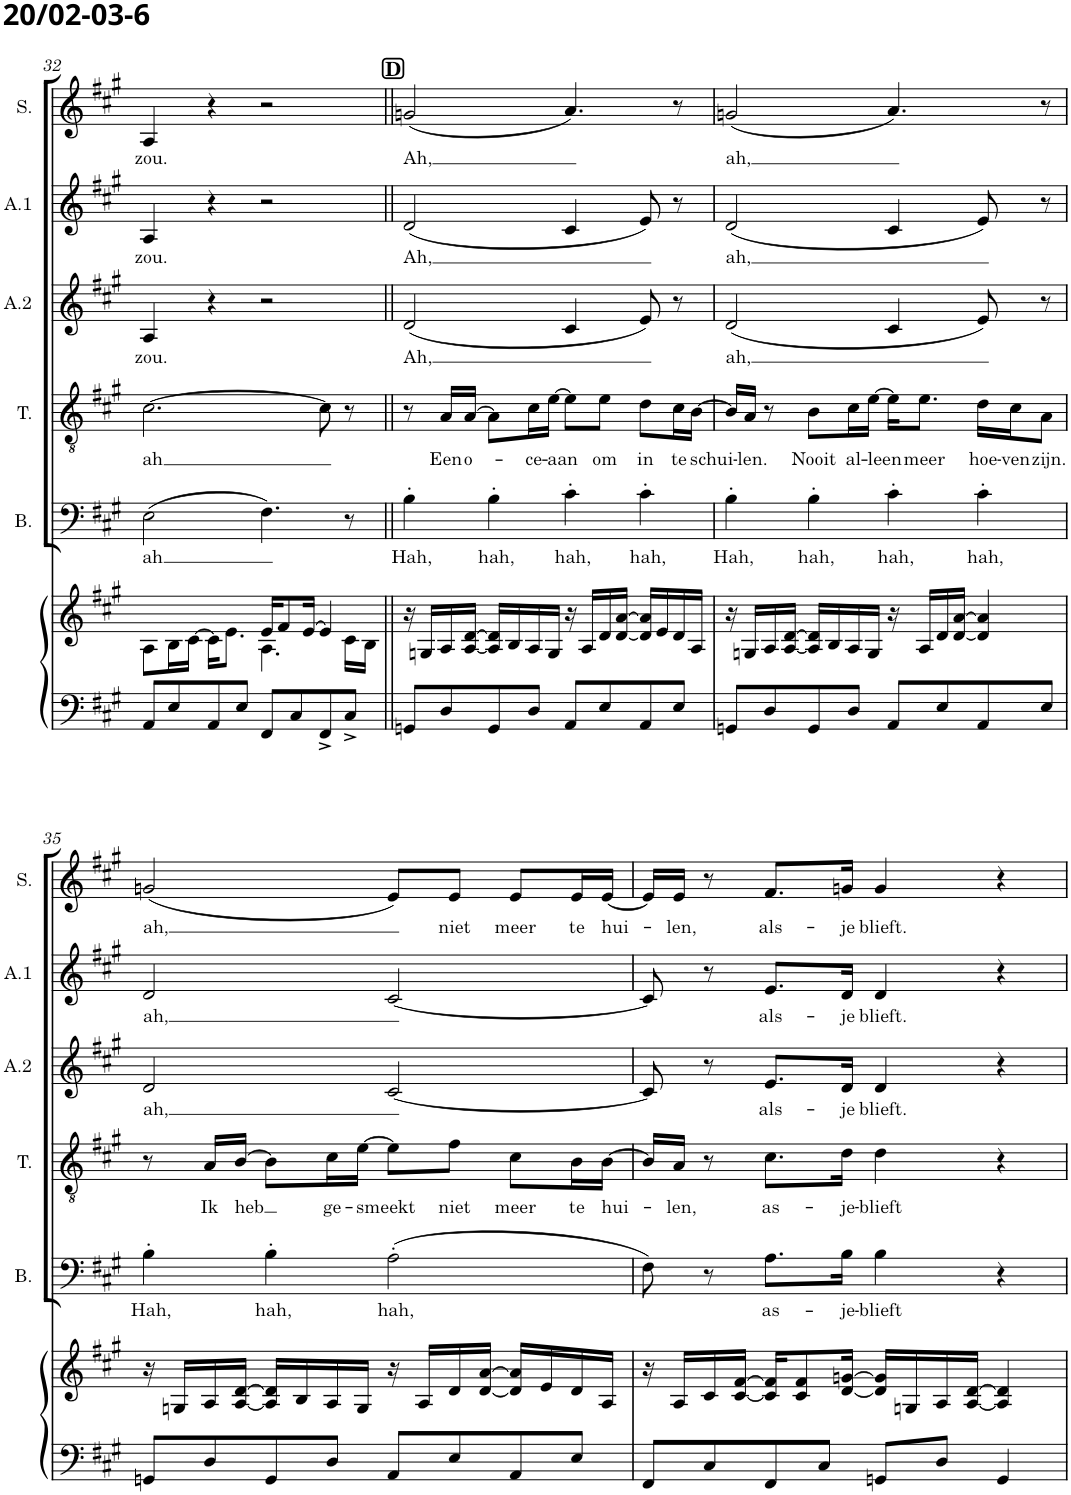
**kern	**kern	**kern	**text	**kern	**text	**kern	**text	**kern	**text	**kern	**text
*part6	*part6	*part5	*part5	*part4	*part4	*part3	*part3	*part2	*part2	*part1	*part1
*staff7	*staff6	*staff5	*staff5	*staff4	*staff4	*staff3	*staff3	*staff2	*staff2	*staff1	*staff1
*I"Piano	*	*I"Bass	*	*I"Tenor	*	*I"Alt 2	*	*I"Alt 1	*	*I"Sopraan	*
*I'Pno	*	*I'B.	*	*I'T.	*	*I'A.2	*	*I'A.1	*	*I'S.	*
!!LO:PB:g=z
*clefF4	*clefG2	*clefF4	*	*clefGv2	*	*clefG2	*	*clefG2	*	*clefG2	*
*	*	*Trd12c21	*	*	*	*	*	*	*	*Trd1c2	*
*k[f#c#g#]	*k[f#c#g#]	*k[f#c#g#]	*	*k[f#c#g#]	*	*k[f#c#g#]	*	*k[f#c#g#]	*	*k[f#c#g#]	*
*M4/4	*M4/4	*M4/4	*	*M4/4	*	*M4/4	*	*M4/4	*	*M4/4	*
=32	=32	=32	=32	=32	=32	=32	=32	=32	=32	=32	=32
*	*^	*	*	*	*	*	*	*	*	*	*
!	!	!	!	!LO:LY:b	!	!LO:LY:b	!	!LO:LY:b	!	!LO:LY:b	!	!LO:LY:b
8AA/L	8A\L	2ryy	(2E\	ah	[2.c#\	ah	4A/	zou.	4A/	zou.	4A/	zou.
8E/	16B\L	.	.	.	.	.	.	.	.	.	.	.
.	[16c#\JJ	.	.	.	.	.	.	.	.	.	.	.
8AA/	16c#\KL]	.	.	.	.	.	4r	.	4r	.	4r	.
.	8.e\J	.	.	.	.	.	.	.	.	.	.	.
8E/J	.	.	.	.	.	.	.	.	.	.	.	.
8FF#/L	4.A\	16e/KL	4.F#\)	.	.	.	2r	.	2r	.	2r	.
.	.	8f#/	.	.	.	.	.	.	.	.	.	.
8C#/	.	.	.	.	.	.	.	.	.	.	.	.
.	.	[16e/Jk	.	.	.	.	.	.	.	.	.	.
8FF#^/	.	4e/]	.	.	8c#\]	.	.	.	.	.	.	.
8C#^/J	16c#\LL	.	8r	.	8r	.	.	.	.	.	.	.
.	16B\JJ	.	.	.	.	.	.	.	.	.	.	.
*	*v	*v	*	*	*	*	*	*	*	*	*	*
!!LO:REH:place=s1:a:B:cj:fs=11:t=D
=33||	=33||	=33||	=33||	=33||	=33||	=33||	=33||	=33||	=33||	=33||	=33||
!	!	!	!LO:LY:b	!	!	!	!LO:LY:b	!	!LO:LY:b	!	!LO:LY:b
8GGn/L	16r	4B'\	Hah,	8r	.	(2d/	Ah,	(2d/	Ah,	(2gn/	Ah,
.	16Gn/LL	.	.	.	.	.	.	.	.	.	.
!	!	!	!	!	!LO:LY:b	!	!	!	!	!	!
8D/	16A/	.	.	16A/LL	Een	.	.	.	.	.	.
!	!	!	!	!	!LO:LY:b	!	!	!	!	!	!
.	[16A/ [16d/JJ	.	.	[16A/JJ	o-	.	.	.	.	.	.
!	!	!	!LO:LY:b	!	!	!	!	!	!	!	!
8GG/	16A/] 16d/]LL	4B'\	hah,	8A\L]	.	.	.	.	.	.	.
.	16B/	.	.	.	.	.	.	.	.	.	.
!	!	!	!	!	!LO:LY:b	!	!	!	!	!	!
8D/J	16A/	.	.	16c#\L	-ce-	.	.	.	.	.	.
!	!	!	!	!	!LO:LY:b	!	!	!	!	!	!
.	16G/JJ	.	.	[16e\JJ	-aan	.	.	.	.	.	.
!	!	!	!LO:LY:b	!	!	!	!	!	!	!	!
8AA/L	16r	4c#'\	hah,	8e\L]	.	4c#/	.	4c#/	.	4.a/)	.
.	16A/LL	.	.	.	.	.	.	.	.	.	.
!	!	!	!	!	!LO:LY:b	!	!	!	!	!	!
8E/	16d/	.	.	8e\J	om	.	.	.	.	.	.
.	[16d/ [16a/JJ	.	.	.	.	.	.	.	.	.	.
!	!	!	!LO:LY:b	!	!LO:LY:b	!	!	!	!	!	!
8AA/	16d/] 16a/]LL	4c#'\	hah,	8d\L	in	8e/)	.	8e/)	.	.	.
.	16e/	.	.	.	.	.	.	.	.	.	.
!	!	!	!	!	!LO:LY:b	!	!	!	!	!	!
8E/J	16d/	.	.	16c#\L	te	8r	.	8r	.	8r	.
!	!	!	!	!	!LO:LY:b	!	!	!	!	!	!
.	16A/JJ	.	.	[16B\JJ	schui-	.	.	.	.	.	.
=34	=34	=34	=34	=34	=34	=34	=34	=34	=34	=34	=34
!	!	!	!LO:LY:b	!	!	!	!LO:LY:b	!	!LO:LY:b	!	!LO:LY:b
8GGn/L	16r	4B'\	Hah,	16B/LL]	.	(2d/	ah,	(2d/	ah,	(2gn/	ah,
!	!	!	!	!	!LO:LY:b	!	!	!	!	!	!
.	16Gn/LL	.	.	16A/JJ	-len.	.	.	.	.	.	.
8D/	16A/	.	.	8r	.	.	.	.	.	.	.
.	[16A/ [16d/JJ	.	.	.	.	.	.	.	.	.	.
!	!	!	!LO:LY:b	!	!LO:LY:b	!	!	!	!	!	!
8GG/	16A/] 16d/]LL	4B'\	hah,	8B\L	Nooit	.	.	.	.	.	.
.	16B/	.	.	.	.	.	.	.	.	.	.
!	!	!	!	!	!LO:LY:b	!	!	!	!	!	!
8D/J	16A/	.	.	16c#\L	al-	.	.	.	.	.	.
!	!	!	!	!	!LO:LY:b	!	!	!	!	!	!
.	16G/JJ	.	.	[16e\JJ	-leen	.	.	.	.	.	.
!	!	!	!LO:LY:b	!	!	!	!	!	!	!	!
8AA/L	16r	4c#'\	hah,	16e\KL]	.	4c#/	.	4c#/	.	4.a/)	.
!	!	!	!	!	!LO:LY:b	!	!	!	!	!	!
.	16A/LL	.	.	8.e\J	meer	.	.	.	.	.	.
8E/	16d/	.	.	.	.	.	.	.	.	.	.
.	[16d/ [16a/JJ	.	.	.	.	.	.	.	.	.	.
!	!	!	!LO:LY:b	!	!LO:LY:b	!	!	!	!	!	!
8AA/	4d/] 4a/]	4c#'\	hah,	16d\LL	hoe-	8e/)	.	8e/)	.	.	.
!	!	!	!	!	!LO:LY:b	!	!	!	!	!	!
.	.	.	.	16c#\J	-ven	.	.	.	.	.	.
!	!	!	!	!	!LO:LY:b	!	!	!	!	!	!
8E/J	.	.	.	8A\J	zijn.	8r	.	8r	.	8r	.
!!LO:LB:g=z
=35	=35	=35	=35	=35	=35	=35	=35	=35	=35	=35	=35
!	!	!	!LO:LY:b	!	!	!	!LO:LY:b	!	!LO:LY:b	!	!LO:LY:b
8GGn/L	16r	4B'\	Hah,	8r	.	2d/	ah,	2d/	ah,	(2gn/	ah,
.	16Gn/LL	.	.	.	.	.	.	.	.	.	.
!	!	!	!	!	!LO:LY:b	!	!	!	!	!	!
8D/	16A/	.	.	16A/LL	Ik	.	.	.	.	.	.
!	!	!	!	!	!LO:LY:b	!	!	!	!	!	!
.	[16A/ [16d/JJ	.	.	[16B/JJ	heb	.	.	.	.	.	.
!	!	!	!LO:LY:b	!	!	!	!	!	!	!	!
8GG/	16A/] 16d/]LL	4B'\	hah,	8B\L]	.	.	.	.	.	.	.
.	16B/	.	.	.	.	.	.	.	.	.	.
!	!	!	!	!	!LO:LY:b	!	!	!	!	!	!
8D/J	16A/	.	.	16c#\L	ge-	.	.	.	.	.	.
!	!	!	!	!	!LO:LY:b	!	!	!	!	!	!
.	16G/JJ	.	.	[16e\JJ	-smeekt	.	.	.	.	.	.
!	!	!	!LO:LY:b	!	!	!	!	!	!	!	!
8AA/L	16r	(2A'\	hah,	8e\L]	.	[2c#/	.	[2c#/	.	8e/L)	.
.	16A/LL	.	.	.	.	.	.	.	.	.	.
!	!	!	!	!	!LO:LY:b	!	!	!	!	!	!LO:LY:b
8E/	16d/	.	.	8f#\J	niet	.	.	.	.	8e/J	niet
.	[16d/ [16a/JJ	.	.	.	.	.	.	.	.	.	.
!	!	!	!	!	!LO:LY:b	!	!	!	!	!	!LO:LY:b
8AA/	16d/] 16a/]LL	.	.	8c#\L	meer	.	.	.	.	8e/L	meer
.	16e/	.	.	.	.	.	.	.	.	.	.
!	!	!	!	!	!LO:LY:b	!	!	!	!	!	!LO:LY:b
8E/J	16d/	.	.	16B\L	te	.	.	.	.	16e/L	te
!	!	!	!	!	!LO:LY:b	!	!	!	!	!	!LO:LY:b
.	16A/JJ	.	.	[16B\JJ	hui-	.	.	.	.	[16e/JJ	hui-
=36	=36	=36	=36	=36	=36	=36	=36	=36	=36	=36	=36
8FF#/L	16r	8F#\)	.	16B/LL]	.	8c#/]	.	8c#/]	.	16e/LL]	.
!	!	!	!	!	!LO:LY:b	!	!	!	!	!	!LO:LY:b
.	16A/LL	.	.	16A/JJ	-len,	.	.	.	.	16e/JJ	-len,
8C#/	16c#/	8r	.	8r	.	8r	.	8r	.	8r	.
.	[16c#/ [16f#/JJ	.	.	.	.	.	.	.	.	.	.
!	!	!	!LO:LY:b	!	!LO:LY:b	!	!LO:LY:b	!	!LO:LY:b	!	!LO:LY:b
8FF#/	16c#/] 16f#/]KL	8.A\L	as-	8.c#\L	as-	8.e/L	als-	8.e/L	als-	8.f#/L	als-
.	8c#/ 8f#/	.	.	.	.	.	.	.	.	.	.
8C#/J	.	.	.	.	.	.	.	.	.	.	.
!	!	!	!LO:LY:b	!	!LO:LY:b	!	!LO:LY:b	!	!LO:LY:b	!	!LO:LY:b
.	[16d/ [16gn/Jk	16B\Jk	-je-	16d\Jk	-je-	16d/Jk	-je	16d/Jk	-je	16gn/Jk	-je
!	!	!	!LO:LY:b	!	!LO:LY:b	!	!LO:LY:b	!	!LO:LY:b	!	!LO:LY:b
8GGn/L	16d/] 16g/]LL	4B\	-blieft	4d\	-blieft	4d/	blieft.	4d/	blieft.	4g/	blieft.
.	16Gn/	.	.	.	.	.	.	.	.	.	.
8D/J	16A/	.	.	.	.	.	.	.	.	.	.
.	[16A/ [16d/JJ	.	.	.	.	.	.	.	.	.	.
4GG/	4A/] 4d/]	4r	.	4r	.	4r	.	4r	.	4r	.
=	=	=	=	=	=	=	=	=	=	=	=
*-	*-	*-	*-	*-	*-	*-	*-	*-	*-	*-	*-
